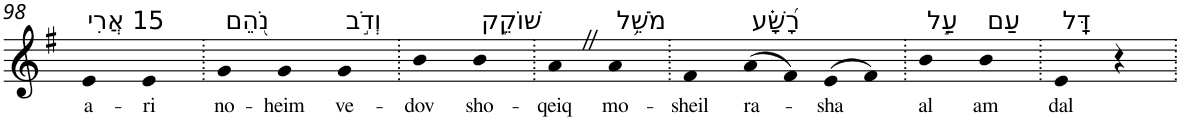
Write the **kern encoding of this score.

**kern	**text
*part1	*part1
*staff1	*staff1
*I"Piano	*
*I'Pno	*
!!LO:PB:g=z
*clefG2	*
*k[f#]	*
*G:	*
=98	=98
!LO:TX:a:t=15 אֲרִי	!
!	!LO:LY:b
4e	a-
!	!LO:LY:b
4e	-ri
=99.	=99.
!LO:TX:a:t=נֹ֭הֵם	!
!	!LO:LY:b
4g	no-
!	!LO:LY:b
4g	-heim
!LO:TX:a:t=וְדֹ֣ב	!
!	!LO:LY:b
4g	ve-
=100.	=100.
!	!LO:LY:b
4b	-dov
!LO:TX:a:t=שׁוֹקֵ֑ק	!
!	!LO:LY:b
4b	sho-
=101.	=101.
!	!LO:LY:b
4aZ	-qeiq
!LO:TX:a:t=מֹשֵׁ֥ל	!
!	!LO:LY:b
4a	mo-
=102.	=102.
!	!LO:LY:b
4f#	-sheil
!LO:TX:a:t=רָ֝שָׁ֗ע	!
!	!LO:LY:b
(>8a	ra-
8f#)	.
!	!LO:LY:b
(>8e	-sha
8f#)	.
=103.	=103.
!LO:TX:a:t=עַ֣ל	!
!	!LO:LY:b
4b	al
!LO:TX:a:t=עַם	!
!	!LO:LY:b
4b	am
=104.	=104.
!LO:TX:a:t=דָּֽל	!
!	!LO:LY:b
4e	dal
4r	.
=.	=.
*-	*-
